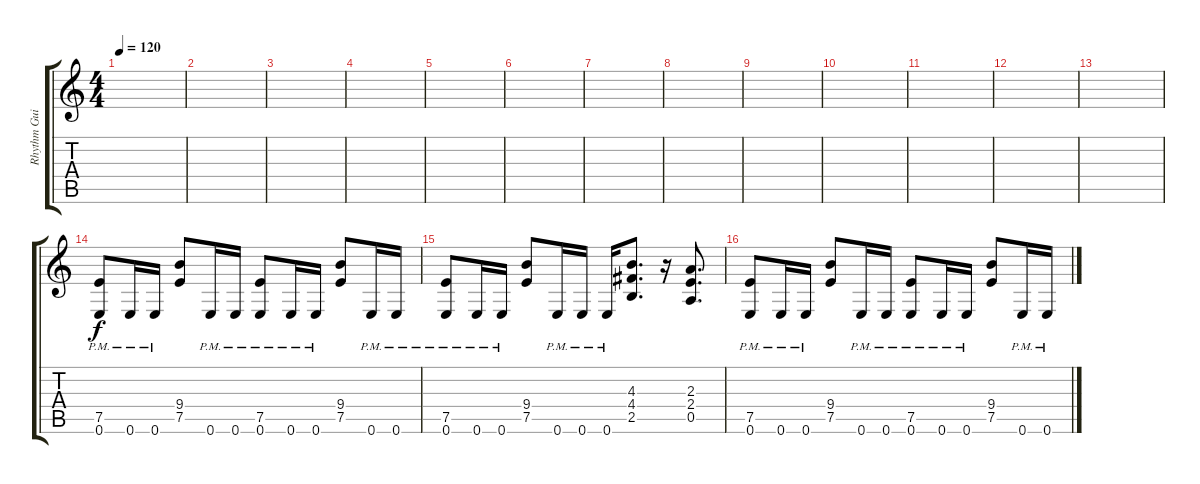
\track ("Rhythm Guitar" "Rhythm Gui") {instrument overdrivenguitar}
\staff {score tabs}
\tuning (E4 B3 G3 D3 A2 E2) {hide}
\ts (4 4)
\tempo 120
\clef g2
\ks c
|
|
|
|
|
|
|
|
|
|
|
|
|
(7.5{pm} 0.6{pm}).8 0.6{pm}.16 0.6{pm}.16 (9.4 7.5).8 0.6{pm}.16 0.6{pm}.16 (7.5{pm} 0.6{pm}).8 0.6{pm}.16 0.6{pm}.16 (9.4 7.5).8 0.6{pm}.16 0.6{pm}.16 |
(7.5{pm} 0.6{pm}).8 0.6{pm}.16 0.6{pm}.16 (9.4 7.5).8 0.6{pm}.16 0.6{pm}.16 0.6{pm}.16 (4.3 4.4 2.5).8{d} r.16 (2.3 2.4 0.5).8{d} |
(7.5{pm} 0.6{pm}).8 0.6{pm}.16 0.6{pm}.16 (9.4 7.5).8 0.6{pm}.16 0.6{pm}.16 (7.5{pm} 0.6{pm}).8 0.6{pm}.16 0.6{pm}.16 (9.4 7.5).8 0.6{pm}.16 0.6{pm}.16
